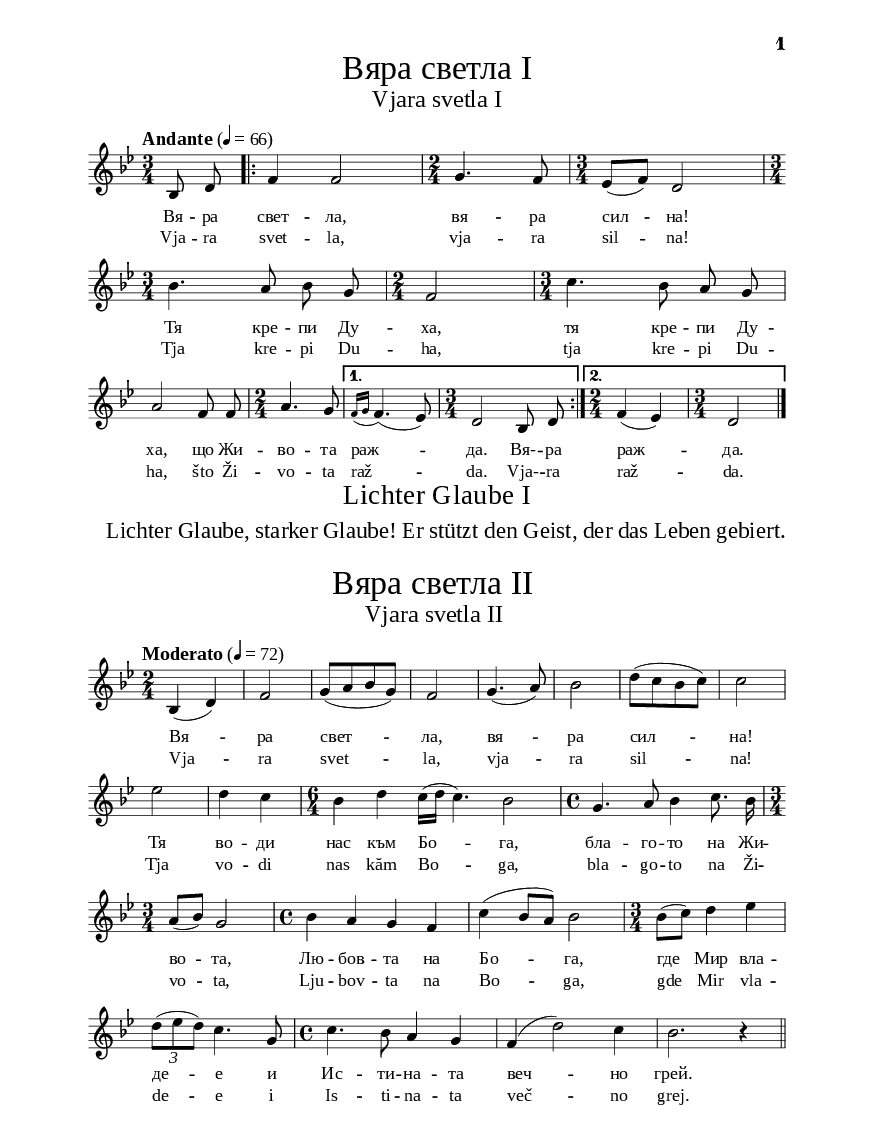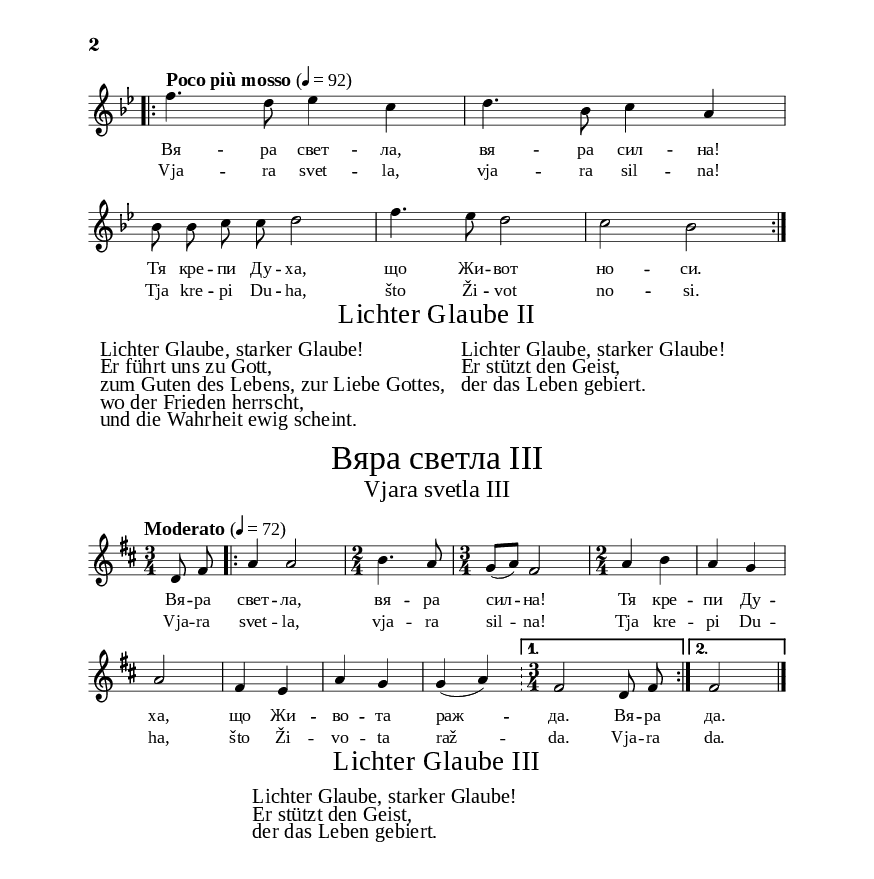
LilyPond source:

\version "2.24.2"

% include paper part and global functions
\include "include/globals.ily"

\bookpart {
  \label #'ref170_1
  \tocItem \markup "Вяра светла I – Vjara svetla I "
  \include "include/bookpart-paper.ily"
  \score {
    \include "include/score-layout.ily"

    \new Voice \absolute {
      \clef treble
      \key bes \major
      \time 3/4
      \tempoFunc "Andante" 4 "66"
      \autoBeamOff
      \partial 4
      bes8  d'8 |
      \repeat volta 2 {
        f'4  % 2
        f'2 | % 3
        \time 2/4  % 3
        g'4.  f'8 | \time 3/4 es'8 ( [  f'8 ) ] % 4
        d'2 | % 5
        \time 3/4  | \break % 5
        bes'4.  a'8 bes'8  g'8
        | % 6
        \time 2/4  | % 6
        f'2 | % 7
        \time 3/4  | % 7
        c''4. bes'8  a'8  g'8 |  \break % 8
        a'2 f'8  f'8 |  \time 2/4 a'4.  g'8 |
      }
      \alternative {
        {
          \grace {  f'16 ( [  g'16 ] }  f'4. ) (
          es'8 ) | % 11
          \time 3/4 d'2  bes8 d'8
        }
        { \time 2/4 f'4 (es') | \time 3/4 d'2  }
      }

      \bar "|."
    }

    \addlyrics {
      Вя -- ра свет -- ла, вя -- ра сил
      -- на! Тя кре -- пи Ду -- ха, тя
      кре -- пи Ду -- ха, що Жи -- во --
      та раж -- да. "Вя-" -- ра раж -- да.}
      \addlyrics {
        Vja -- ra svet -- la, vja -- ra sil
        -- na! Tja kre -- pi Du -- ha, tja
        kre -- pi Du -- ha, što Ži -- vo --
        ta raž -- da. "Vja-" -- ra raž -- da.}

        \header {
          title = \titleFunc "Вяра светла I" "Vjara svetla I"
        }

        \midi{}

      } % score



      % include foreign translation(s) of the song
      \version "2.24.4"

\markup \fill-line { \fontsize #deTitleFontSize "Lichter Glaube I" }
\markup \null
\markup \null
\markup \abs-fontsize #11 \override #`(baseline-skip . ,bgCoupletBaselineSkip) {
  \fill-line {
    \hspace #0.1
    \column {
      \line {
        \bold "  "
        \column {
          "Lichter Glaube, starker Glaube! Er stützt den Geist, der das Leben gebiert."
        }
      }
      
    }\hspace #0.1
  }
}


      \markup \empty-two

      \label #'ref170_2
      \tocItem \markup "Вяра светла II – Vjara svetla II "

      \include "include/bookpart-paper.ily"
      \score {
        \include "include/score-layout.ily"

        \new Voice \absolute {
          \clef treble
          \key bes \major
          \time 2/4
          \tempoFunc "Moderato" 4 "72"
          \autoBeamOff
          bes4 (  d'4 )  f'2 | % 2
          g'8 ( [  a'8  bes'8  g'8 ) ]  f'2
          | % 3
          g'4. (  a'8 )  bes'2 | % 4
          d''8 ( [  c''8  bes'8  c''8 ) ]
          c''2 \break | % 5
          es''2  d''4  c''4 | % 6
          \time 6/4  | % 6
          bes'4  d''4  c''16 ( [  d''16 ]
          c''4. )  bes'2 | % 7
          \time 4/4  | % 7
          g'4.  a'8  bes'4  c''8.
          bes'16 \break | % 8
          \time 3/4  | % 8
          a'8 ( [  bes'8 ) ]  g'2 | % 9
          \time 4/4  | % 9
          bes'4  a'4  g'4  f'4 |
          c''4 (  bes'8 [  a'8 ) ]  bes'2 | % 11
          \time 3/4  | % 11
          bes'8 ( [  c''8 ])   d''4  es''4
          \break | % 12
          \times 2/3  {
            d''8 ( [  es''8  d''8 ) ]
          }
          c''4.  g'8 | % 13
          \time 4/4  | % 13
          c''4.  bes'8  a'4  g'4 | % 14
          f'4 (  d''2 )  c''4 | % 15
          bes'2. r4 \break
          \bar ".|:-||" 
          
            | % 16
            \tempoFunc "Poco più mosso" 4 "92"

            f''4.  d''8  es''4  c''4 | % 17
            d''4.  bes'8  c''4  a'4 \break | % 18
            bes'8  bes'8  c''8  c''8
            d''2 | % 19
            f''4.  es''8  d''2 |
            c''2  bes'2
         \bar ":|."
        }

        \addlyrics {
          Вя -- ра свет --   ла,
          вя -- ра сил --   на!
          Тя во -- ди нас към Бо --
          га, бла -- го -- то на Жи -- во
          -- та, Лю -- бов -- та на Бо --
          га, где  Мир вла -- де --
          е и Ис -- ти -- на -- та веч
          -- но грей. Вя -- ра свет -- ла,
          вя -- ра сил -- на! Тя кре -- пи
          Ду -- ха, що Жи -- вот но -- си.}
          \addlyrics {
            Vja -- ra svet --   la,
            vja -- ra sil --   na!
            Tja vo -- di nas kăm Bo --
            ga, bla -- go -- to na Ži -- vo
            -- ta, Lju -- bov -- ta na Bo --
            ga, gde  Mir vla -- de --
            e i Is -- ti -- na -- ta več
            -- no grej. Vja -- ra svet -- la,
            vja -- ra sil -- na! Tja kre -- pi
            Du -- ha, što Ži -- vot no -- si.}

            \header {
              title = \titleFunc "Вяра светла II " "Vjara svetla II "
            }

            \midi{}

          } % score



          % include foreign translation(s) of the song
          \version "2.24.3"

\markup \fill-line { \fontsize #deTitleFontSize "Lichter Glaube II" }
\markup \null
\markup \null
\markup \abs-fontsize #10 {
  \override #`(baseline-skip . ,deCoupletBaselineSkip)

  \column {

\line { " "Lichter Glaube, starker Glaube!}

\line { " "Er führt uns zu Gott, }

\line { " "zum Guten des Lebens, zur Liebe Gottes,}

\line { " "wo der Frieden herrscht, }

\line { " "und die Wahrheit ewig scheint.}
\line { " " }

  }
  
   \override #`(baseline-skip . ,deCoupletBaselineSkip)
    \column {

\line { " "Lichter Glaube, starker Glaube!}

\line { " "Er stützt den Geist, }

\line { " "der das Leben gebiert.}

  }
}


          \label #'ref170_3
          \tocItem \markup "Вяра светла III – Vjara svetla III "

          \include "include/bookpart-paper.ily"
          \score {
            \include "include/score-layout.ily"

            \new Voice \absolute {
              \clef treble
              \key d \major
              \time 3/4
              \tempoFunc "Moderato" 4 "72"
               \override Staff.BarLine.gap = 0.5
              \autoBeamOff
              \partial 4
              d'8  fis'8 | \repeat volta 2 {
                a'4  % 2
                a'2 | % 3
                \time 2/4 b'4.  a'8 | \time 3/4 g'8 ( [  a'8 ])  % 4
                fis'2 | % 5
                \time 2/4 a'4 b'4  | % 6
                a'4  g'4 \break | % 7
                a'2 | % 8
                fis'4  e'4 | % 9
                a'4  g'4 |
                g'4 (  a'4 ) \bar "!" |
              }  % 11

              \alternative {
                {\time 3/4 fis'2 d'8 fis'8}
                { fis'2}
              }
              \bar "|."
            }

            \addlyrics {
              Вя -- ра свет --   ла,
              вя -- ра сил --   на! Тя кре -- пи Ду -- ха, що Жи -- во -- та раж -- да. Вя -- ра да.}
              \addlyrics {
                Vja -- ra svet --   la,
                vja -- ra sil --   na! Tja kre -- pi Du -- ha, što Ži -- vo -- ta raž -- da. Vja -- ra da.}
                \header {
                  title = \titleFunc "Вяра светла III" "Vjara svetla III"
                }

                \midi{}

              } % score



              % include foreign translation(s) of the song
              \version "2.24.4"

\markup \fill-line { \fontsize #deTitleFontSize "Lichter Glaube III" }
\markup \null
\markup \null
\markup \abs-fontsize #10 {
    \hspace #21
    \override #'(baseline-skip . 1.9)
    \column {
\line { " " Lichter Glaube, starker Glaube! }

\line { " " Er stützt den Geist, }

\line { " " der das Leben gebiert.}

  }
}



            } % bookpart

            % Più mosso
            %
